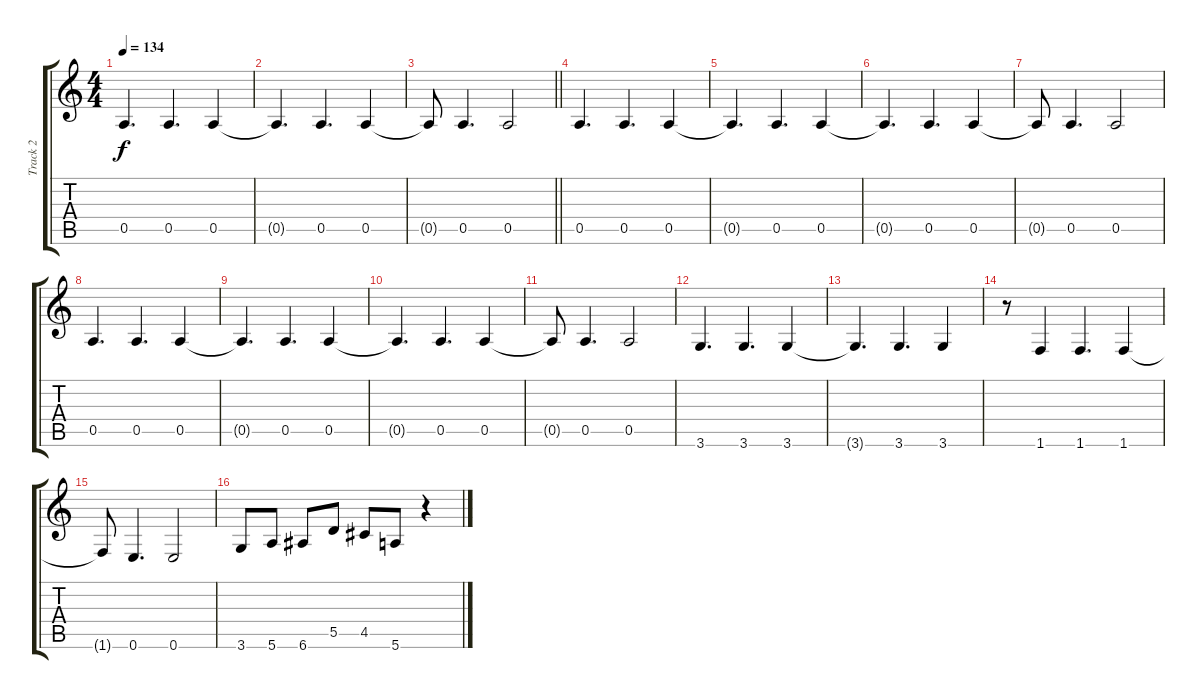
\track ("Track 2" "Track 2") {instrument distortionguitar}
\staff {score tabs}
\tuning (E4 B3 G3 D3 A2 E2) {hide}
\ts (4 4)
\tempo 134
\clef g2
\ks c
0.5{t}.4{d dy f} 0.5.4{d} 0.5.4 |
0.5{t}.4{d} 0.5.4{d} 0.5.4 |
\barLineRight lightlight
0.5{t}.8 0.5.4{d} 0.5.2 |
0.5.4{d} 0.5.4{d} 0.5.4 |
0.5{t}.4{d} 0.5.4{d} 0.5.4 |
0.5{t}.4{d} 0.5.4{d} 0.5.4 |
0.5{t}.8 0.5.4{d} 0.5.2 |
0.5.4{d} 0.5.4{d} 0.5.4 |
0.5{t}.4{d} 0.5.4{d} 0.5.4 |
0.5{t}.4{d} 0.5.4{d} 0.5.4 |
0.5{t}.8 0.5.4{d} 0.5.2 |
3.6.4{d} 3.6.4{d} 3.6.4 |
3.6{t}.4{d} 3.6.4{d} 3.6.4 |
r.8 1.6.4 1.6.4{d} 1.6.4 |
1.6{t}.8 0.6.4{d} 0.6.2 |
3.6.8 5.6.8 6.6.8 5.5.8 4.5.8 5.6.8 r.4
